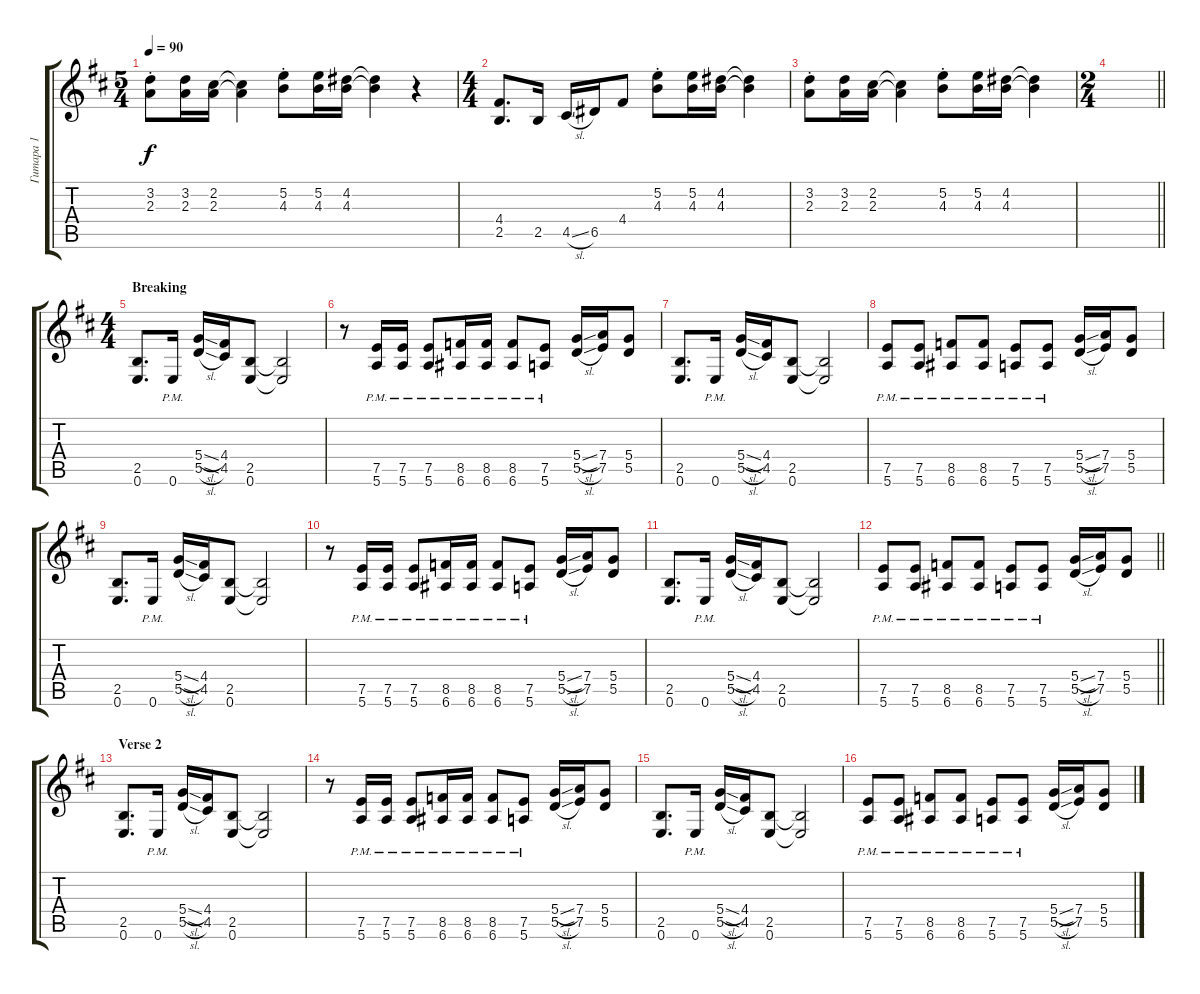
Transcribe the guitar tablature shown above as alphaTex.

\track ("Гитара 1" "Гитара 1") {instrument distortionguitar}
\staff {score tabs}
\tuning (E4 B3 G3 D3 A2 E2) {hide}
\ts (5 4)
\tempo 90
\clef g2
\ks bminor
(3.2{st} 2.3{st}).8{dy f} (3.2 2.3).16 (2.2 2.3).16 (2.2{t} 2.3{t}).4 (5.2{st} 4.3{st}).8 (5.2 4.3).16 (4.2 4.3).16 (4.2{t} 4.3{t}).4 r.4 |
\ts (4 4)
(4.4 2.5).8{d} 2.5.16 4.5{sl}.16 6.5.16 4.4.8 (5.2{st} 4.3{st}).8 (5.2 4.3).16 (4.2 4.3).16 (4.2{t} 4.3{t}).4 |
(3.2{st} 2.3{st}).8 (3.2 2.3).16 (2.2 2.3).16 (2.2{t} 2.3{t}).4 (5.2{st} 4.3{st}).8 (5.2 4.3).16 (4.2 4.3).16 (4.2{t} 4.3{t}).4 |
\ts (2 4)
\barLineRight lightlight
|
\ts (4 4)
\section ("" "Breaking")
(2.5 0.6).8{d} 0.6{pm}.16 (5.4{sl} 5.5{sl}).16 (4.4 4.5).16 (2.5 0.6).8 (2.5{t} 0.6{t}).2 |
r.8 (7.5{pm} 5.6{pm}).16 (7.5{pm} 5.6{pm}).16 (7.5{pm} 5.6{pm}).8 (8.5{pm} 6.6{pm}).16 (8.5{pm} 6.6{pm}).16 (8.5{pm} 6.6{pm}).8 (7.5{pm} 5.6{pm}).8 (5.4{sl} 5.5{sl}).16 (7.4 7.5).16 (5.4 5.5).8 |
(2.5 0.6).8{d} 0.6{pm}.16 (5.4{sl} 5.5{sl}).16 (4.4 4.5).16 (2.5 0.6).8 (2.5{t} 0.6{t}).2 |
(7.5{pm} 5.6{pm}).8 (7.5{pm} 5.6{pm}).8 (8.5{pm} 6.6{pm}).8 (8.5{pm} 6.6{pm}).8 (7.5{pm} 5.6{pm}).8 (7.5{pm} 5.6{pm}).8 (5.4{sl} 5.5{sl}).16 (7.4 7.5).16 (5.4 5.5).8 |
(2.5 0.6).8{d} 0.6{pm}.16 (5.4{sl} 5.5{sl}).16 (4.4 4.5).16 (2.5 0.6).8 (2.5{t} 0.6{t}).2 |
r.8 (7.5{pm} 5.6{pm}).16 (7.5{pm} 5.6{pm}).16 (7.5{pm} 5.6{pm}).8 (8.5{pm} 6.6{pm}).16 (8.5{pm} 6.6{pm}).16 (8.5{pm} 6.6{pm}).8 (7.5{pm} 5.6{pm}).8 (5.4{sl} 5.5{sl}).16 (7.4 7.5).16 (5.4 5.5).8 |
(2.5 0.6).8{d} 0.6{pm}.16 (5.4{sl} 5.5{sl}).16 (4.4 4.5).16 (2.5 0.6).8 (2.5{t} 0.6{t}).2 |
\barLineRight lightlight
(7.5{pm} 5.6{pm}).8 (7.5{pm} 5.6{pm}).8 (8.5{pm} 6.6{pm}).8 (8.5{pm} 6.6{pm}).8 (7.5{pm} 5.6{pm}).8 (7.5{pm} 5.6{pm}).8 (5.4{sl} 5.5{sl}).16 (7.4 7.5).16 (5.4 5.5).8 |
\section ("" "Verse 2")
(2.5 0.6).8{d} 0.6{pm}.16 (5.4{sl} 5.5{sl}).16 (4.4 4.5).16 (2.5 0.6).8 (2.5{t} 0.6{t}).2 |
r.8 (7.5{pm} 5.6{pm}).16 (7.5{pm} 5.6{pm}).16 (7.5{pm} 5.6{pm}).8 (8.5{pm} 6.6{pm}).16 (8.5{pm} 6.6{pm}).16 (8.5{pm} 6.6{pm}).8 (7.5{pm} 5.6{pm}).8 (5.4{sl} 5.5{sl}).16 (7.4 7.5).16 (5.4 5.5).8 |
(2.5 0.6).8{d} 0.6{pm}.16 (5.4{sl} 5.5{sl}).16 (4.4 4.5).16 (2.5 0.6).8 (2.5{t} 0.6{t}).2 |
(7.5{pm} 5.6{pm}).8 (7.5{pm} 5.6{pm}).8 (8.5{pm} 6.6{pm}).8 (8.5{pm} 6.6{pm}).8 (7.5{pm} 5.6{pm}).8 (7.5{pm} 5.6{pm}).8 (5.4{sl} 5.5{sl}).16 (7.4 7.5).16 (5.4 5.5).8
